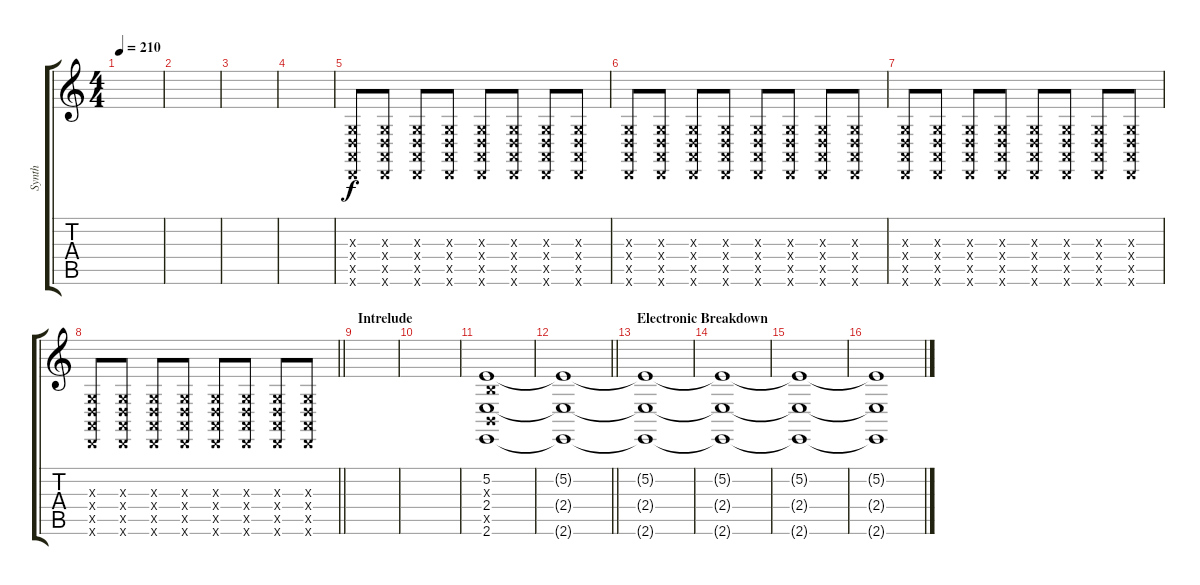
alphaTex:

\track ("Synth" "Synth") {instrument synthvoice}
\staff {score tabs}
\tuning (E4 B3 G3 D3 A2 D2) {hide}
\ts (4 4)
\tempo 210
\clef g2
\ks c
|
|
|
|
(0.3{x} 0.4{x} 0.5{x} 0.6{x}).8{instrument distortionguitar} (0.3{x} 0.4{x} 0.5{x} 0.6{x}).8 (0.3{x} 0.4{x} 0.5{x} 0.6{x}).8 (0.3{x} 0.4{x} 0.5{x} 0.6{x}).8 (0.3{x} 0.4{x} 0.5{x} 0.6{x}).8 (0.3{x} 0.4{x} 0.5{x} 0.6{x}).8 (0.3{x} 0.4{x} 0.5{x} 0.6{x}).8 (0.3{x} 0.4{x} 0.5{x} 0.6{x}).8 |
(0.3{x} 0.4{x} 0.5{x} 0.6{x}).8 (0.3{x} 0.4{x} 0.5{x} 0.6{x}).8 (0.3{x} 0.4{x} 0.5{x} 0.6{x}).8 (0.3{x} 0.4{x} 0.5{x} 0.6{x}).8 (0.3{x} 0.4{x} 0.5{x} 0.6{x}).8 (0.3{x} 0.4{x} 0.5{x} 0.6{x}).8 (0.3{x} 0.4{x} 0.5{x} 0.6{x}).8 (0.3{x} 0.4{x} 0.5{x} 0.6{x}).8 |
(0.3{x} 0.4{x} 0.5{x} 0.6{x}).8 (0.3{x} 0.4{x} 0.5{x} 0.6{x}).8 (0.3{x} 0.4{x} 0.5{x} 0.6{x}).8 (0.3{x} 0.4{x} 0.5{x} 0.6{x}).8 (0.3{x} 0.4{x} 0.5{x} 0.6{x}).8 (0.3{x} 0.4{x} 0.5{x} 0.6{x}).8 (0.3{x} 0.4{x} 0.5{x} 0.6{x}).8 (0.3{x} 0.4{x} 0.5{x} 0.6{x}).8 |
\barLineRight lightlight
(0.3{x} 0.4{x} 0.5{x} 0.6{x}).8 (0.3{x} 0.4{x} 0.5{x} 0.6{x}).8 (0.3{x} 0.4{x} 0.5{x} 0.6{x}).8 (0.3{x} 0.4{x} 0.5{x} 0.6{x}).8 (0.3{x} 0.4{x} 0.5{x} 0.6{x}).8 (0.3{x} 0.4{x} 0.5{x} 0.6{x}).8 (0.3{x} 0.4{x} 0.5{x} 0.6{x}).8 (0.3{x} 0.4{x} 0.5{x} 0.6{x}).8 |
\section ("" "Intrelude")
|
|
(5.2 4.3{x} 2.4 2.5{x} 2.6).1{volume 10} |
\barLineRight lightlight
(5.2{t} 2.4{t} 2.6{t}).1 |
\section ("" "Electronic Breakdown")
(5.2{t} 2.4{t} 2.6{t}).1 |
(5.2{t} 2.4{t} 2.6{t}).1 |
(5.2{t} 2.4{t} 2.6{t}).1 |
(5.2{t} 2.4{t} 2.6{t}).1
